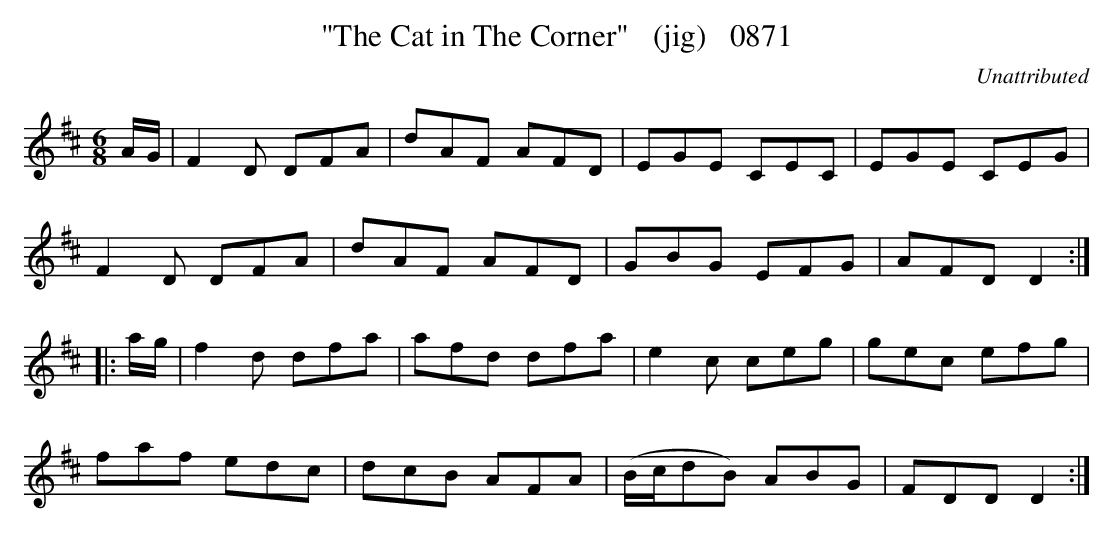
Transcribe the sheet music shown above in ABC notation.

X:1
T:"The Cat in The Corner"   (jig)   0871
C:Unattributed
BRENNAN June 2003 (HTTP://WWW.SOSYOURMOM.COM)
M:6/8
L:1/8
K:D
A/2G/2|F2D DFA|dAF AFD|EGE CEC|EGE CEG|
F2D DFA|dAF AFD|GBG EFG|AFD D2:|
|:a/2g/2|f2d dfa|afd dfa|e2c ceg|gec efg|
faf edc|dcB AFA|(B/2c/2dB) ABG|FDD D2:|
